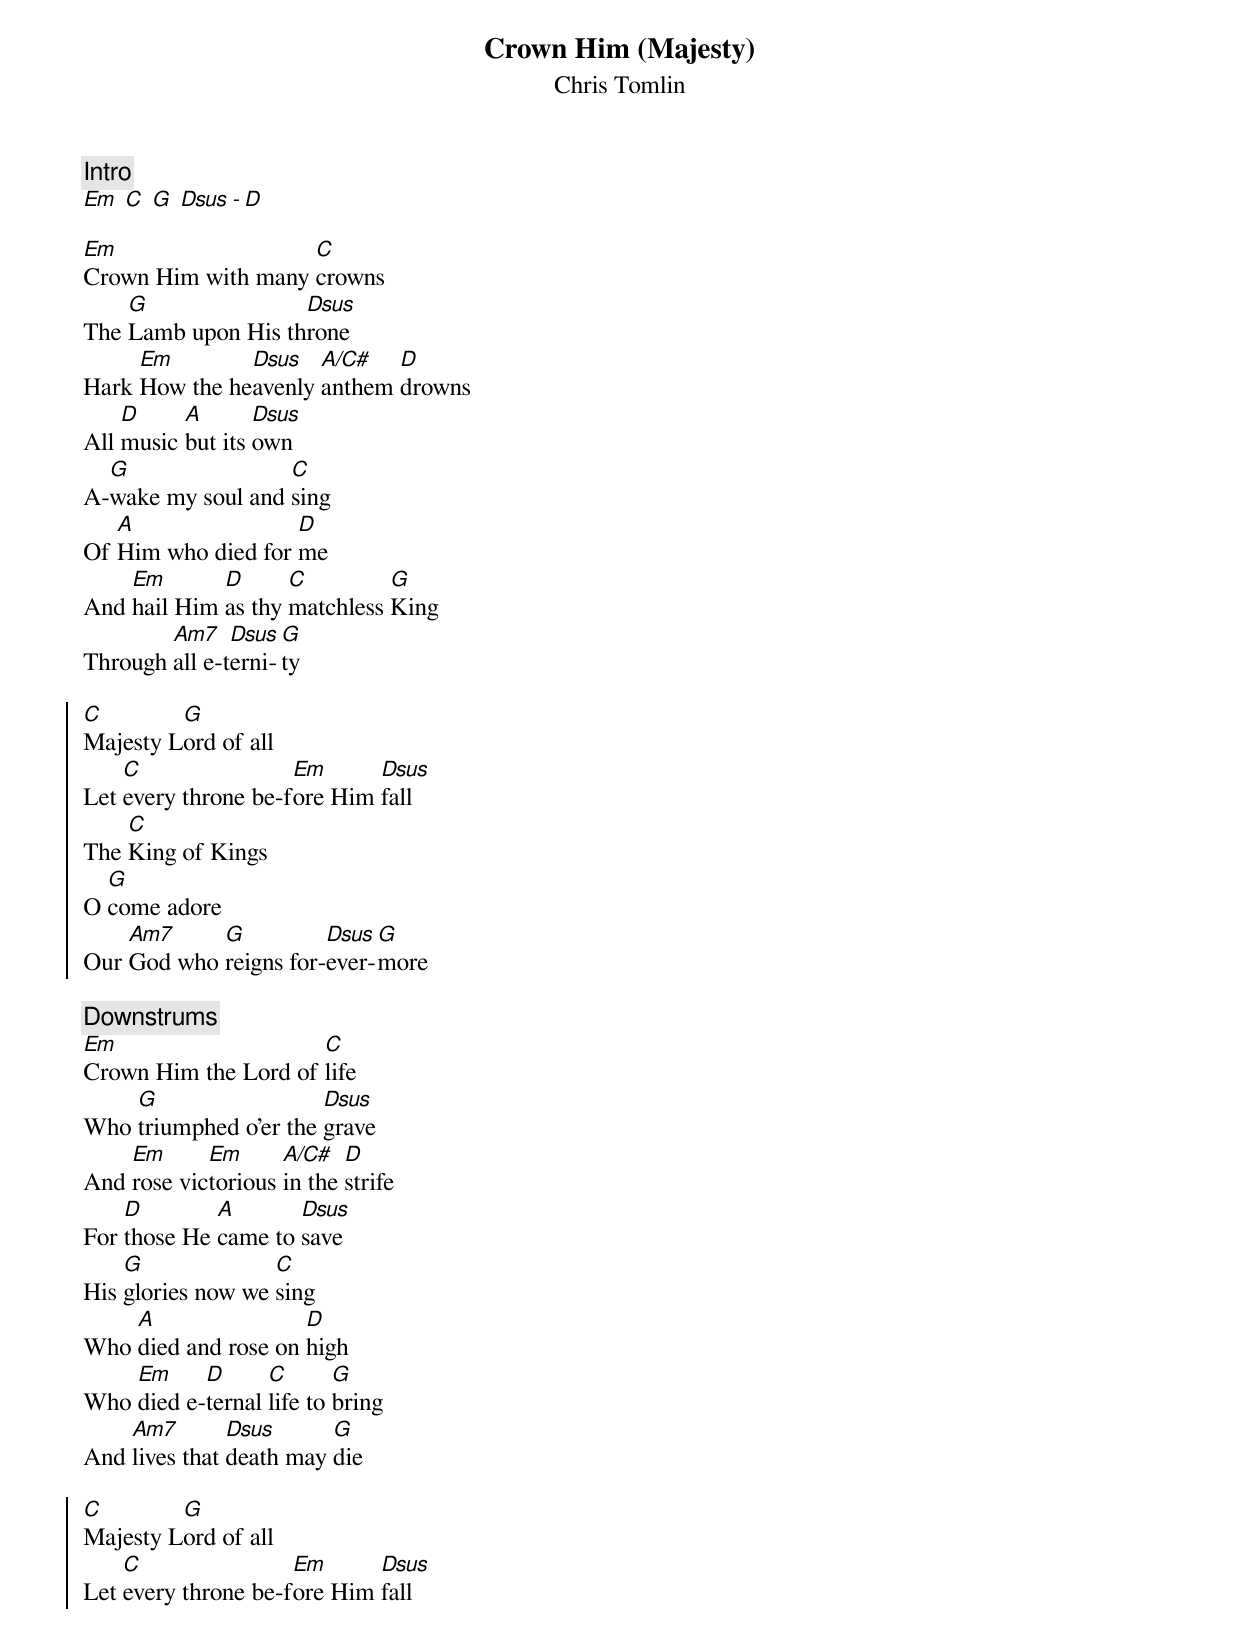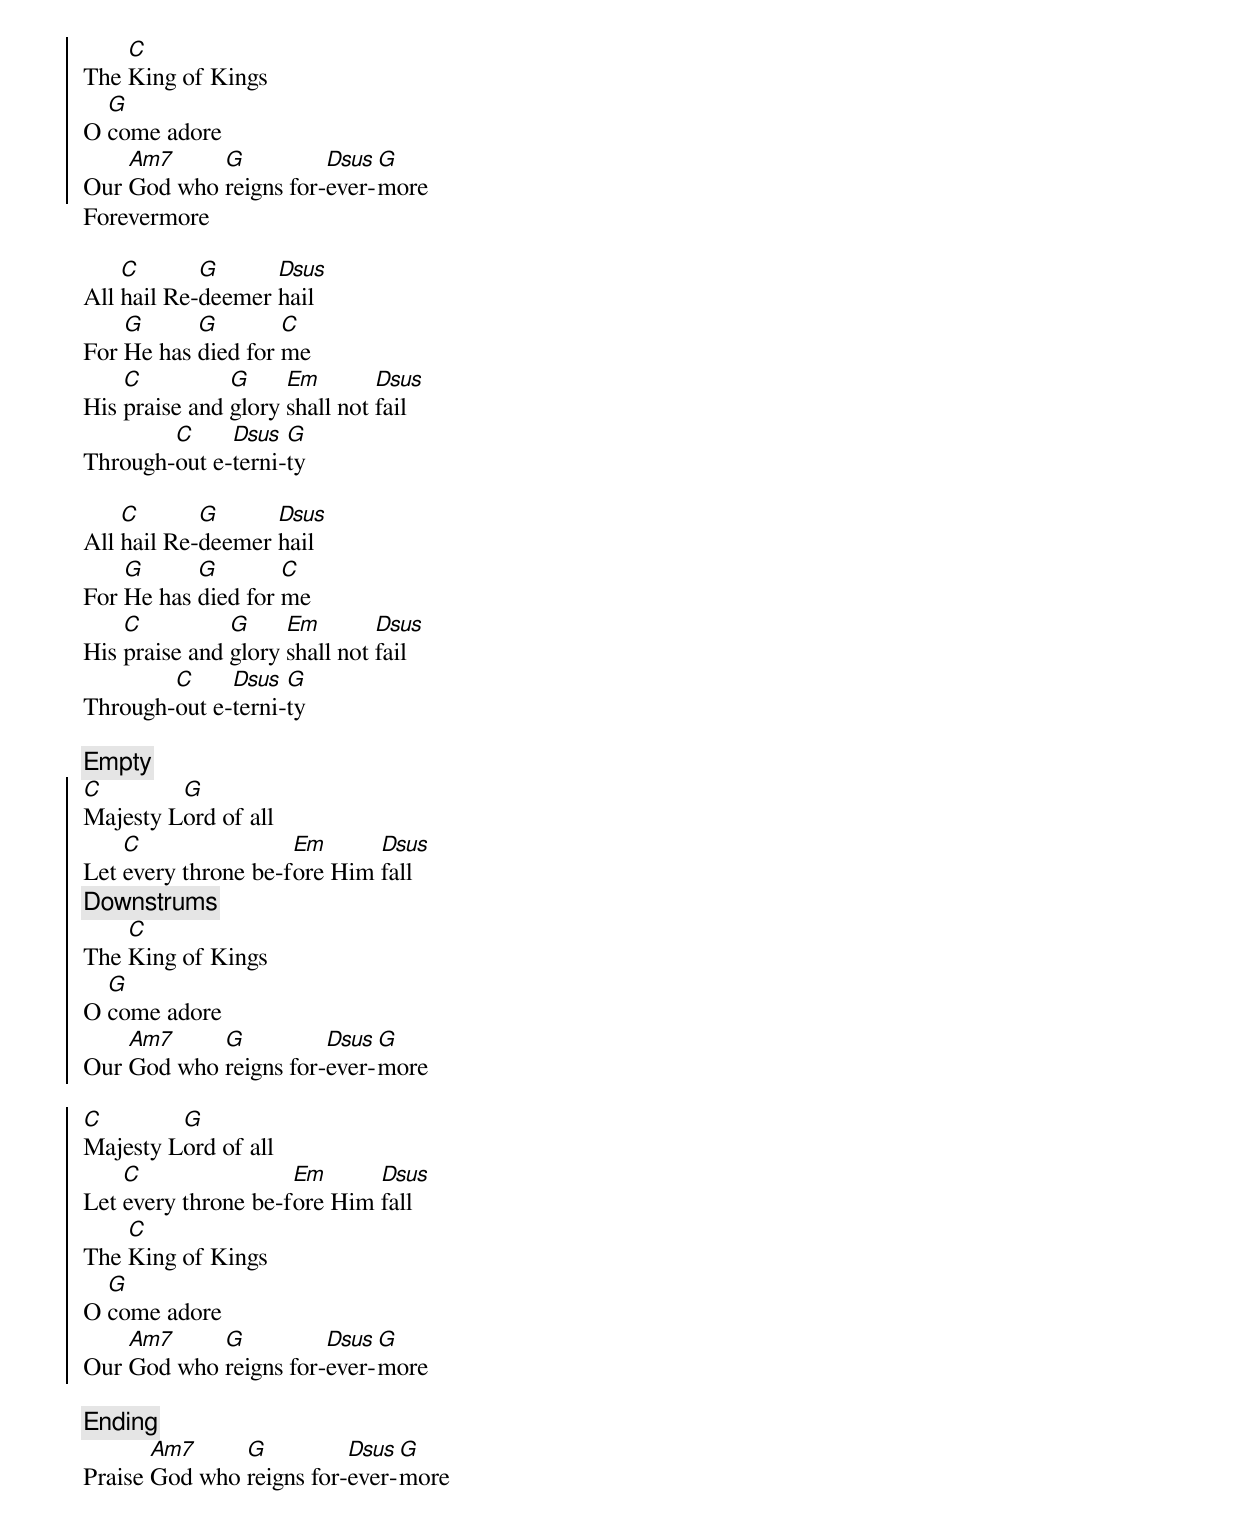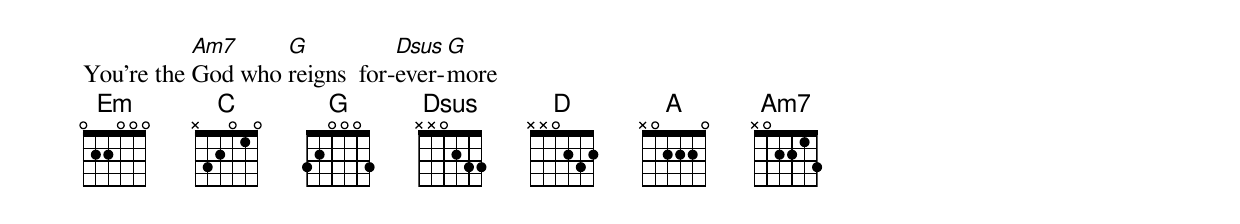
{title:Crown Him (Majesty)}
{subtitle:Chris Tomlin}
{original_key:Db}
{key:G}
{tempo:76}
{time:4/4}
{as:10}

{c:Intro}
[Em] [C] [G] [Dsus][-][D]

[Em]Crown Him with many [C]crowns
The [G]Lamb upon His th[Dsus]rone
Hark [Em]How the he[Dsus]avenly [A/C#]anthem [D]drowns
All [D]music [A]but its [Dsus]own
A-[G]wake my soul and [C]sing
Of [A]Him who died for [D]me
And [Em]hail Him [D]as thy [C]matchless [G]King
Through [Am7]all e-t[Dsus]erni-[G]ty

{soc}
[C]Majesty L[G]ord of all
Let [C]every throne be-f[Em]ore Him [Dsus]fall
The [C]King of Kings
O [G]come adore
Our [Am7]God who [G]reigns for-[Dsus]ever-[G]more
{eoc}

{c:Downstrums}
[Em]Crown Him the Lord of [C]life
Who [G]triumphed o'er the [Dsus]grave
And [Em]rose vic[Em]torious [A/C#]in the [D]strife
For [D]those He [A]came to [Dsus]save
His [G]glories now we [C]sing
Who [A]died and rose on [D]high
Who [Em]died e-[D]ternal [C]life to [G]bring
And [Am7]lives that [Dsus]death may [G]die

{soc}
[C]Majesty L[G]ord of all
Let [C]every throne be-f[Em]ore Him [Dsus]fall
The [C]King of Kings
O [G]come adore
Our [Am7]God who [G]reigns for-[Dsus]ever-[G]more
{eoc}
Forevermore

{sob}
All [C]hail Re-[G]deemer [Dsus]hail
For [G]He has [G]died for [C]me
His [C]praise and [G]glory [Em]shall not [Dsus]fail
Through-[C]out e-[Dsus]terni-[G]ty

All [C]hail Re-[G]deemer [Dsus]hail
For [G]He has [G]died for [C]me
His [C]praise and [G]glory [Em]shall not [Dsus]fail
Through-[C]out e-[Dsus]terni-[G]ty
{eob}

{c:Empty}
{soc}
[C]Majesty L[G]ord of all
Let [C]every throne be-f[Em]ore Him [Dsus]fall
{c:Downstrums}
The [C]King of Kings
O [G]come adore
Our [Am7]God who [G]reigns for-[Dsus]ever-[G]more

[C]Majesty L[G]ord of all
Let [C]every throne be-f[Em]ore Him [Dsus]fall
The [C]King of Kings
O [G]come adore
Our [Am7]God who [G]reigns for-[Dsus]ever-[G]more
{eoc}

{c:Ending}
Praise [Am7]God who [G]reigns for-[Dsus]ever-[G]more
You’re the [Am7]God who [G]reigns  for-[Dsus]ever-[G]more
